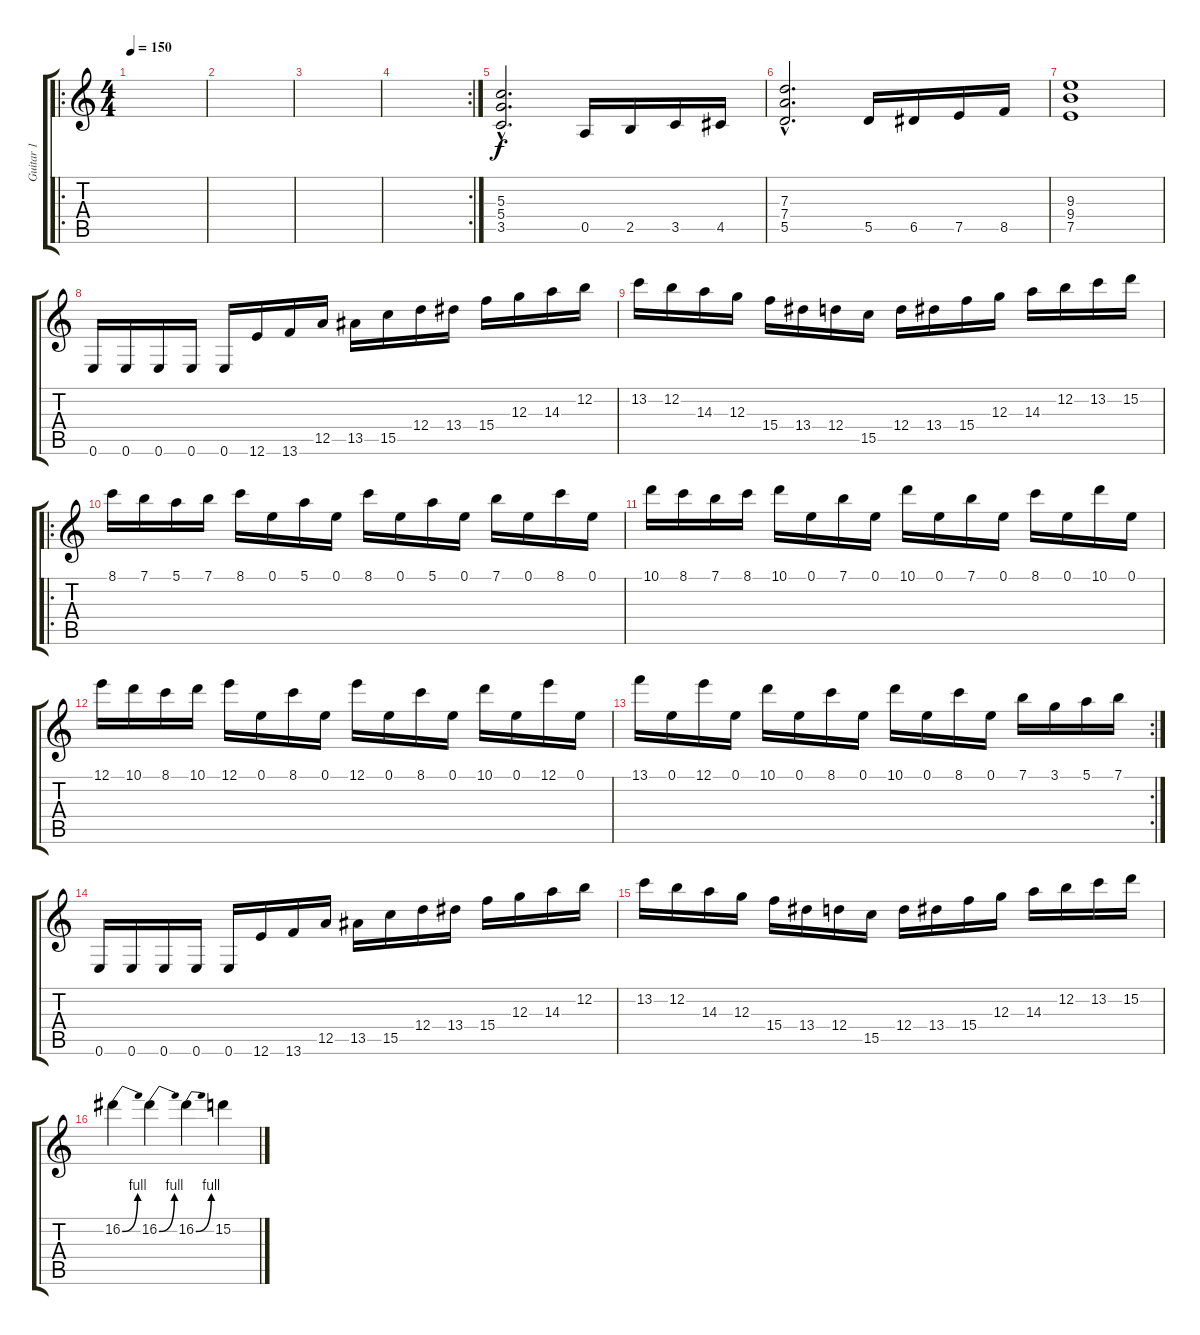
\track ("Guitar 1" "Guitar 1") {instrument distortionguitar}
\staff {score tabs}
\tuning (E4 B3 G3 D3 A2 E2) {hide}
\ro
\ts (4 4)
\tempo 150
\clef g2
\ks c
|
|
|
\rc 2
|
(5.3{hac} 5.4{hac} 3.5{hac}).2{d} 0.5.16 2.5.16 3.5.16 4.5.16 |
(7.3{hac} 7.4{hac} 5.5{hac}).2{d} 5.5.16 6.5.16 7.5.16 8.5.16 |
(9.3 9.4 7.5).1 |
0.6.16 0.6.16 0.6.16 0.6.16 0.6.16 12.6.16 13.6.16 12.5.16 13.5.16 15.5.16 12.4.16 13.4.16 15.4.16 12.3.16 14.3.16 12.2.16 |
13.2.16 12.2.16 14.3.16 12.3.16 15.4.16 13.4.16 12.4.16 15.5.16 12.4.16 13.4.16 15.4.16 12.3.16 14.3.16 12.2.16 13.2.16 15.2.16 |
\ro
8.1.16 7.1.16 5.1.16 7.1.16 8.1.16 0.1.16 5.1.16 0.1.16 8.1.16 0.1.16 5.1.16 0.1.16 7.1.16 0.1.16 8.1.16 0.1.16 |
10.1.16 8.1.16 7.1.16 8.1.16 10.1.16 0.1.16 7.1.16 0.1.16 10.1.16 0.1.16 7.1.16 0.1.16 8.1.16 0.1.16 10.1.16 0.1.16 |
12.1.16 10.1.16 8.1.16 10.1.16 12.1.16 0.1.16 8.1.16 0.1.16 12.1.16 0.1.16 8.1.16 0.1.16 10.1.16 0.1.16 12.1.16 0.1.16 |
\rc 2
13.1.16 0.1.16 12.1.16 0.1.16 10.1.16 0.1.16 8.1.16 0.1.16 10.1.16 0.1.16 8.1.16 0.1.16 7.1.16 3.1.16 5.1.16 7.1.16 |
0.6.16 0.6.16 0.6.16 0.6.16 0.6.16 12.6.16 13.6.16 12.5.16 13.5.16 15.5.16 12.4.16 13.4.16 15.4.16 12.3.16 14.3.16 12.2.16 |
13.2.16 12.2.16 14.3.16 12.3.16 15.4.16 13.4.16 12.4.16 15.5.16 12.4.16 13.4.16 15.4.16 12.3.16 14.3.16 12.2.16 13.2.16 15.2.16 |
16.2{be (bend 0 0 60 4)}.4 16.2{be (bend 0 0 60 4)}.4 16.2{be (bend 0 0 60 4)}.4 15.2.4
